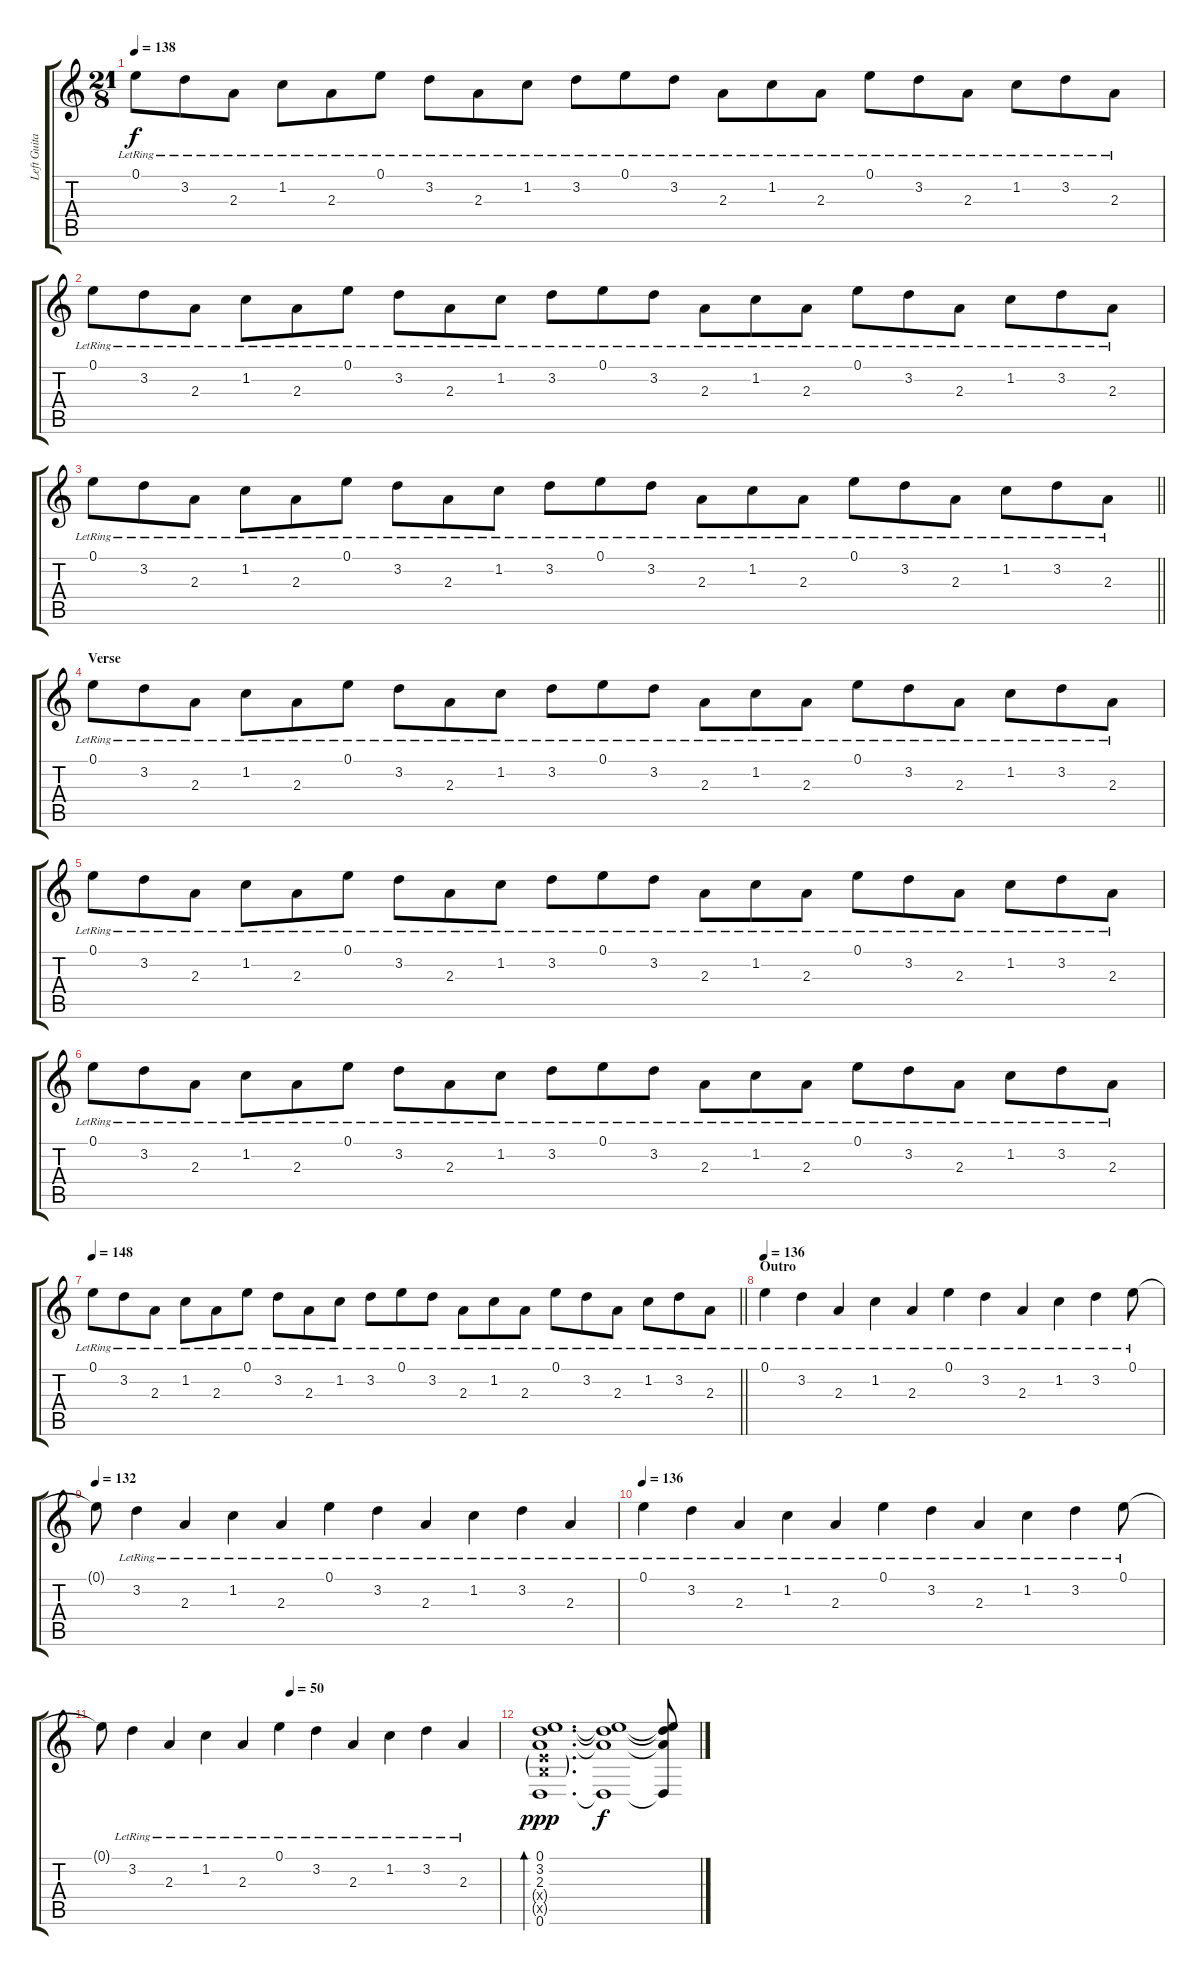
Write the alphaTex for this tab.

\track ("Left Guitar" "Left Guita") {instrument distortionguitar}
\staff {score tabs}
\tuning (E4 B3 G3 D3 A2 D2) {hide}
\ts (21 8)
\tempo 138
\clef g2
\ks c
0.1{lr}.8{dy f} 3.2{lr}.8 2.3{lr}.8 1.2{lr}.8 2.3{lr}.8 0.1{lr}.8 3.2{lr}.8 2.3{lr}.8 1.2{lr}.8 3.2{lr}.8 0.1{lr}.8 3.2{lr}.8 2.3{lr}.8 1.2{lr}.8 2.3{lr}.8 0.1{lr}.8 3.2{lr}.8 2.3{lr}.8 1.2{lr}.8 3.2{lr}.8 2.3{lr}.8 |
0.1{lr}.8 3.2{lr}.8 2.3{lr}.8 1.2{lr}.8 2.3{lr}.8 0.1{lr}.8 3.2{lr}.8 2.3{lr}.8 1.2{lr}.8 3.2{lr}.8 0.1{lr}.8 3.2{lr}.8 2.3{lr}.8 1.2{lr}.8 2.3{lr}.8 0.1{lr}.8 3.2{lr}.8 2.3{lr}.8 1.2{lr}.8 3.2{lr}.8 2.3{lr}.8 |
\barLineRight lightlight
0.1{lr}.8 3.2{lr}.8 2.3{lr}.8 1.2{lr}.8 2.3{lr}.8 0.1{lr}.8 3.2{lr}.8 2.3{lr}.8 1.2{lr}.8 3.2{lr}.8 0.1{lr}.8 3.2{lr}.8 2.3{lr}.8 1.2{lr}.8 2.3{lr}.8 0.1{lr}.8 3.2{lr}.8 2.3{lr}.8 1.2{lr}.8 3.2{lr}.8 2.3{lr}.8 |
\section ("" "Verse")
0.1{lr}.8 3.2{lr}.8 2.3{lr}.8 1.2{lr}.8 2.3{lr}.8 0.1{lr}.8 3.2{lr}.8 2.3{lr}.8 1.2{lr}.8 3.2{lr}.8 0.1{lr}.8 3.2{lr}.8 2.3{lr}.8 1.2{lr}.8 2.3{lr}.8 0.1{lr}.8 3.2{lr}.8 2.3{lr}.8 1.2{lr}.8 3.2{lr}.8 2.3{lr}.8 |
0.1{lr}.8 3.2{lr}.8 2.3{lr}.8 1.2{lr}.8 2.3{lr}.8 0.1{lr}.8 3.2{lr}.8 2.3{lr}.8 1.2{lr}.8 3.2{lr}.8 0.1{lr}.8 3.2{lr}.8 2.3{lr}.8 1.2{lr}.8 2.3{lr}.8 0.1{lr}.8 3.2{lr}.8 2.3{lr}.8 1.2{lr}.8 3.2{lr}.8 2.3{lr}.8 |
0.1{lr}.8 3.2{lr}.8 2.3{lr}.8 1.2{lr}.8 2.3{lr}.8 0.1{lr}.8 3.2{lr}.8 2.3{lr}.8 1.2{lr}.8 3.2{lr}.8 0.1{lr}.8 3.2{lr}.8 2.3{lr}.8 1.2{lr}.8 2.3{lr}.8 0.1{lr}.8 3.2{lr}.8 2.3{lr}.8 1.2{lr}.8 3.2{lr}.8 2.3{lr}.8 |
\tempo 148
\barLineRight lightlight
0.1{lr}.8 3.2{lr}.8 2.3{lr}.8 1.2{lr}.8 2.3{lr}.8 0.1{lr}.8 3.2{lr}.8 2.3{lr}.8 1.2{lr}.8 3.2{lr}.8 0.1{lr}.8 3.2{lr}.8 2.3{lr}.8 1.2{lr}.8 2.3{lr}.8 0.1{lr}.8 3.2{lr}.8 2.3{lr}.8 1.2{lr}.8 3.2{lr}.8 2.3{lr}.8 |
\section ("" "Outro")
\tempo 136
0.1{lr}.4{instrument overdrivenguitar} 3.2{lr}.4 2.3{lr}.4 1.2{lr}.4 2.3{lr}.4 0.1{lr}.4 3.2{lr}.4 2.3{lr}.4 1.2{lr}.4 3.2{lr}.4 0.1{lr}.8 |
\tempo 132
0.1{t}.8 3.2{lr}.4 2.3{lr}.4 1.2{lr}.4 2.3{lr}.4 0.1{lr}.4 3.2{lr}.4 2.3{lr}.4 1.2{lr}.4 3.2{lr}.4 2.3{lr}.4 |
\tempo 136
0.1{lr}.4 3.2{lr}.4 2.3{lr}.4 1.2{lr}.4 2.3{lr}.4 0.1{lr}.4 3.2{lr}.4 2.3{lr}.4 1.2{lr}.4 3.2{lr}.4 0.1{lr}.8 |
\tempo (50 0.47619047619047616)
0.1{t}.8 3.2{lr}.4 2.3{lr}.4 1.2{lr}.4 2.3{lr}.4 0.1{lr}.4 3.2{lr}.4 2.3{lr}.4 1.2{lr}.4 3.2{lr}.4 2.3{lr}.4 |
(0.1 3.2 2.3 2.4{g x} 2.5{g x} 0.6).1{d bd 240 dy ppp volume 0} (0.1{t} 3.2{t} 2.3{t} 0.6{t}).1{dy f} (0.1{t} 3.2{t} 2.3{t} 0.6{t}).8
